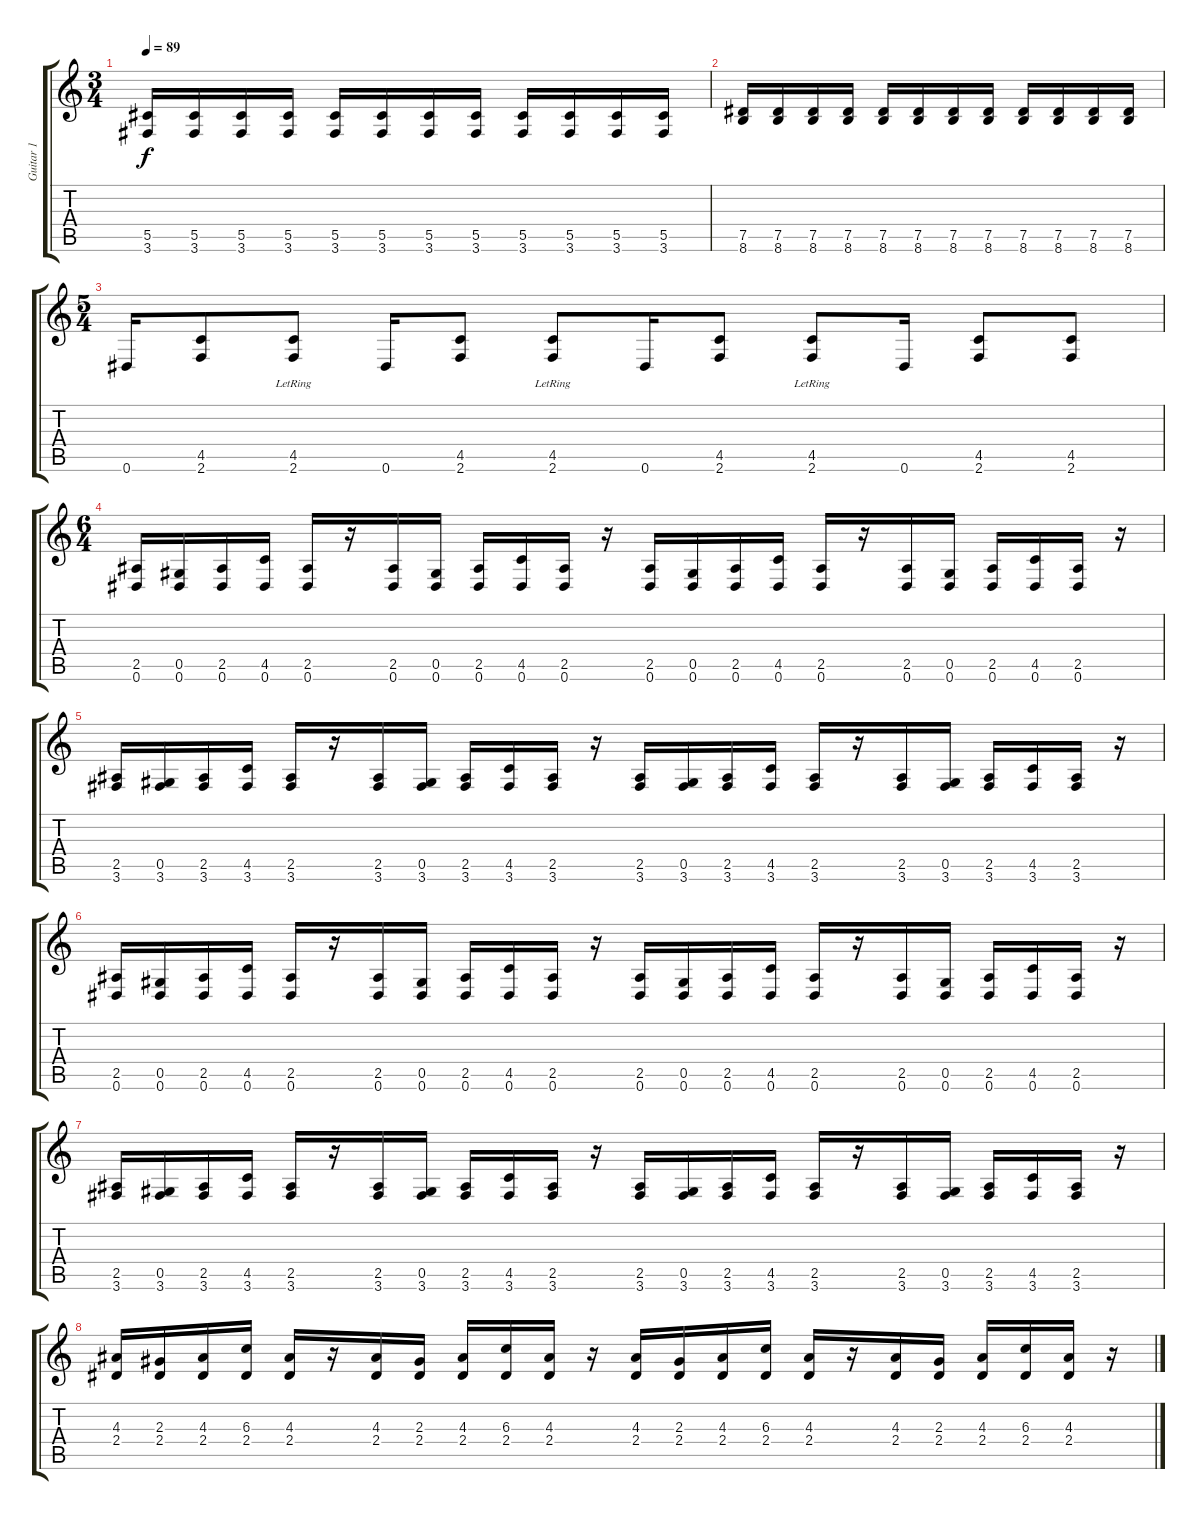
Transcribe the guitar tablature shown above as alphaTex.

\track ("Guitar 1" "Guitar 1") {instrument overdrivenguitar}
\staff {score tabs}
\tuning (Eb4 Bb3 Gb3 Db3 Ab2 Eb2) {hide}
\ts (3 4)
\tempo 89
\clef g2
\ks c
(5.5 3.6).16{dy f} (5.5 3.6).16 (5.5 3.6).16 (5.5 3.6).16 (5.5 3.6).16 (5.5 3.6).16 (5.5 3.6).16 (5.5 3.6).16 (5.5 3.6).16 (5.5 3.6).16 (5.5 3.6).16 (5.5 3.6).16 |
(7.5 8.6).16 (7.5 8.6).16 (7.5 8.6).16 (7.5 8.6).16 (7.5 8.6).16 (7.5 8.6).16 (7.5 8.6).16 (7.5 8.6).16 (7.5 8.6).16 (7.5 8.6).16 (7.5 8.6).16 (7.5 8.6).16 |
\ts (5 4)
0.6.16 (4.5 2.6).8 (4.5{lr} 2.6).8 0.6.16 (4.5 2.6).8 (4.5{lr} 2.6).8 0.6.16 (4.5 2.6).8 (4.5{lr} 2.6).8 0.6.16 (4.5 2.6).8 (4.5 2.6).8 |
\ts (6 4)
(2.5 0.6).16 (0.5 0.6).16 (2.5 0.6).16 (4.5 0.6).16 (2.5 0.6).16 r.16 (2.5 0.6).16 (0.5 0.6).16 (2.5 0.6).16 (4.5 0.6).16 (2.5 0.6).16 r.16 (2.5 0.6).16 (0.5 0.6).16 (2.5 0.6).16 (4.5 0.6).16 (2.5 0.6).16 r.16 (2.5 0.6).16 (0.5 0.6).16 (2.5 0.6).16 (4.5 0.6).16 (2.5 0.6).16 r.16 |
(2.5 3.6).16 (0.5 3.6).16 (2.5 3.6).16 (4.5 3.6).16 (2.5 3.6).16 r.16 (2.5 3.6).16 (0.5 3.6).16 (2.5 3.6).16 (4.5 3.6).16 (2.5 3.6).16 r.16 (2.5 3.6).16 (0.5 3.6).16 (2.5 3.6).16 (4.5 3.6).16 (2.5 3.6).16 r.16 (2.5 3.6).16 (0.5 3.6).16 (2.5 3.6).16 (4.5 3.6).16 (2.5 3.6).16 r.16 |
(2.5 0.6).16 (0.5 0.6).16 (2.5 0.6).16 (4.5 0.6).16 (2.5 0.6).16 r.16 (2.5 0.6).16 (0.5 0.6).16 (2.5 0.6).16 (4.5 0.6).16 (2.5 0.6).16 r.16 (2.5 0.6).16 (0.5 0.6).16 (2.5 0.6).16 (4.5 0.6).16 (2.5 0.6).16 r.16 (2.5 0.6).16 (0.5 0.6).16 (2.5 0.6).16 (4.5 0.6).16 (2.5 0.6).16 r.16 |
(2.5 3.6).16 (0.5 3.6).16 (2.5 3.6).16 (4.5 3.6).16 (2.5 3.6).16 r.16 (2.5 3.6).16 (0.5 3.6).16 (2.5 3.6).16 (4.5 3.6).16 (2.5 3.6).16 r.16 (2.5 3.6).16 (0.5 3.6).16 (2.5 3.6).16 (4.5 3.6).16 (2.5 3.6).16 r.16 (2.5 3.6).16 (0.5 3.6).16 (2.5 3.6).16 (4.5 3.6).16 (2.5 3.6).16 r.16 |
(4.3 2.4).16 (2.3 2.4).16 (4.3 2.4).16 (6.3 2.4).16 (4.3 2.4).16 r.16 (4.3 2.4).16 (2.3 2.4).16 (4.3 2.4).16 (6.3 2.4).16 (4.3 2.4).16 r.16 (4.3 2.4).16 (2.3 2.4).16 (4.3 2.4).16 (6.3 2.4).16 (4.3 2.4).16 r.16 (4.3 2.4).16 (2.3 2.4).16 (4.3 2.4).16 (6.3 2.4).16 (4.3 2.4).16 r.16
